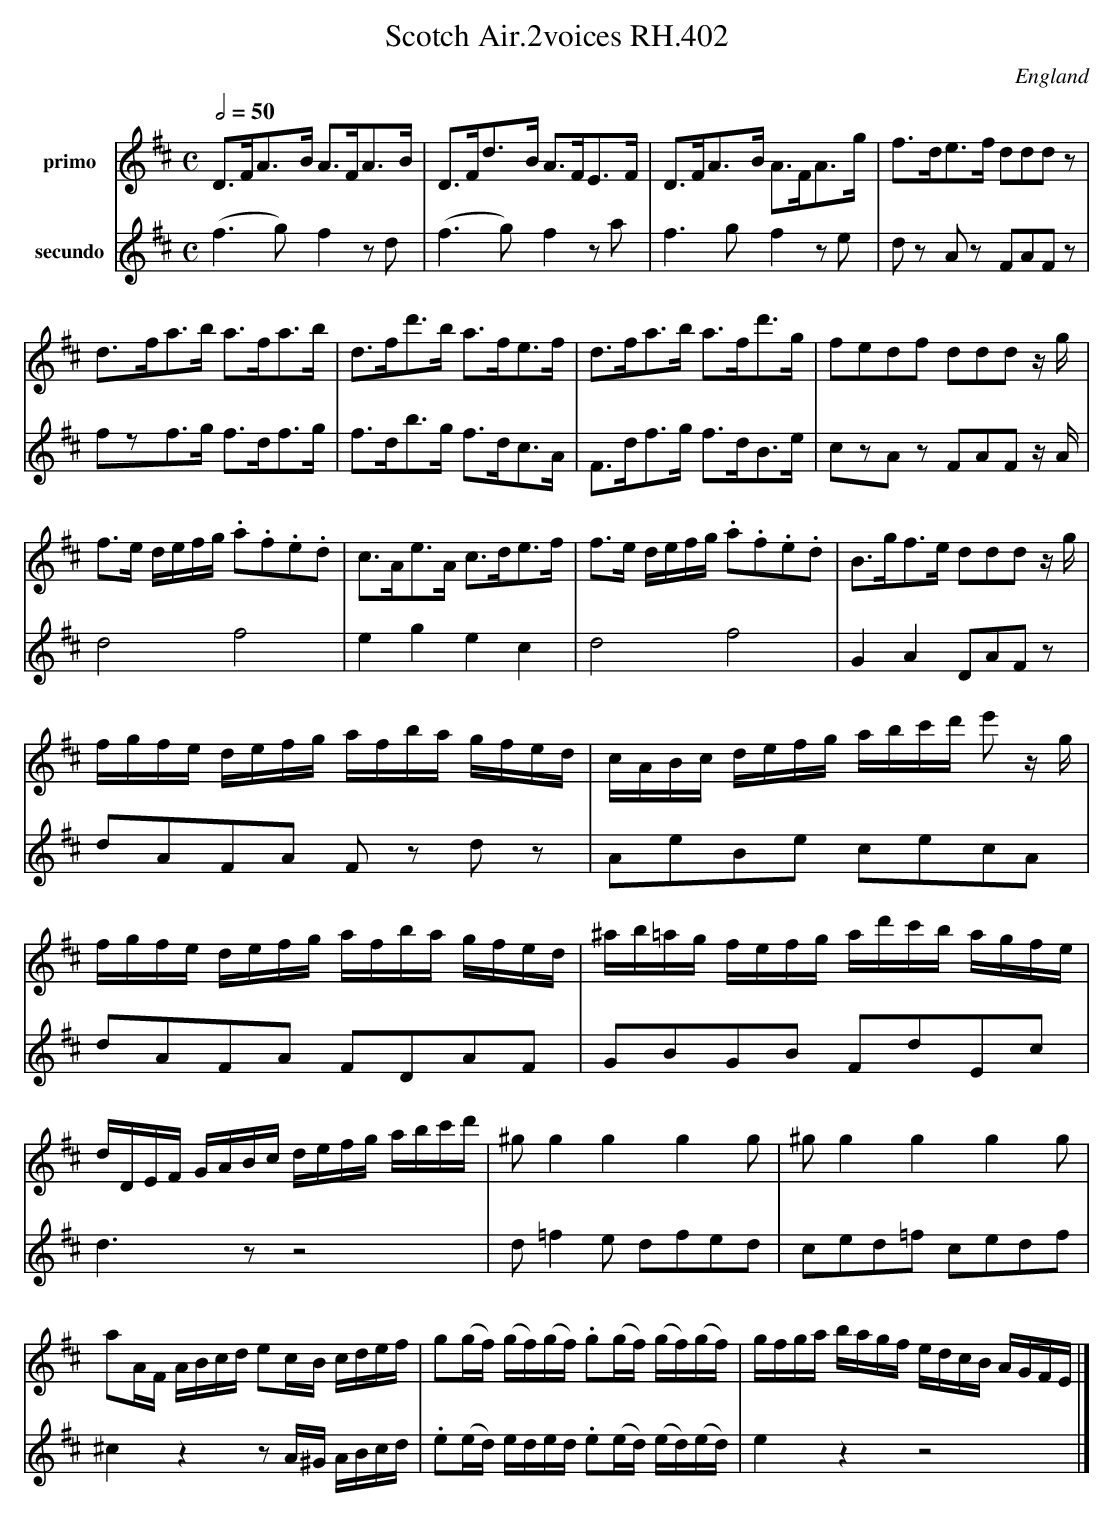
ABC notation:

X:1
T:Scotch Air.2voices RH.402
O:England
V:1 name="primo"
V:2 name="secundo"
M:C
L:1/16
Q:2/4=50
K:D major
[V:1] D3FA3B A3FA3B|D3Fd3B A3FE3F|D3FA3B A3FA3g|f3de3f d2d2d2z2|
[V:2] (f6g2) f4z2d2|(f6g2) f4z2a2|f6g2 f4z2e2|d2z2 A2z2 F2A2F2z2|
[V:1] d3fa3b a3fa3b|d3fd'3b a3fe3f|d3fa3b a3fd'3g|f2e2d2f2 d2d2d2 zg|
[V:2] f2z2f3g f3df3g|f3db3g f3dc3A|F3df3g f3dB3e|c2z2A2z2 F2A2F2 zA|
[V:1] f3e defg .a2.f2.e2.d2|c3Ae3A c3de3f|\
f3e defg .a2.f2.e2.d2|B3gf3e d2d2d2 zg|
[V:2] d8 f8|e4g4 e4c4|d8 f8|G4A4 D2A2F2z2|
[V:1] fgfe defg afba gfed|cABc defg abc'd' e'2 zg|
[V:2] d2A2F2A2 F2z2 d2z2|A2e2B2e2 c2e2c2A2|
[V:1]fgfe defg afba gfed|^ab=ag fefg ad'c'b agfe|
[V:2]d2A2F2A2 F2D2A2F2|G2B2G2B2 F2d2E2c2|
[V:1] dDEF GABc defg abc'd'|^g2g4g4g4g2|^g2g4g4g4g2|
[V:2] d6z2 z8|d2=f4e2 d2f2e2d2|c2e2d2=f2 c2e2d2f2|
[V:1] a2AF ABcd e2cB cdef|g2(gf) (gf)(gf) .g2(gf) (gf)(gf)|gfga bagf edcB AGFE|]
[V:2] ^c4z4 z2A^G ABcd|.e2(ed) eded .e2(ed) (ed)(ed)|e4z4 z8|]
